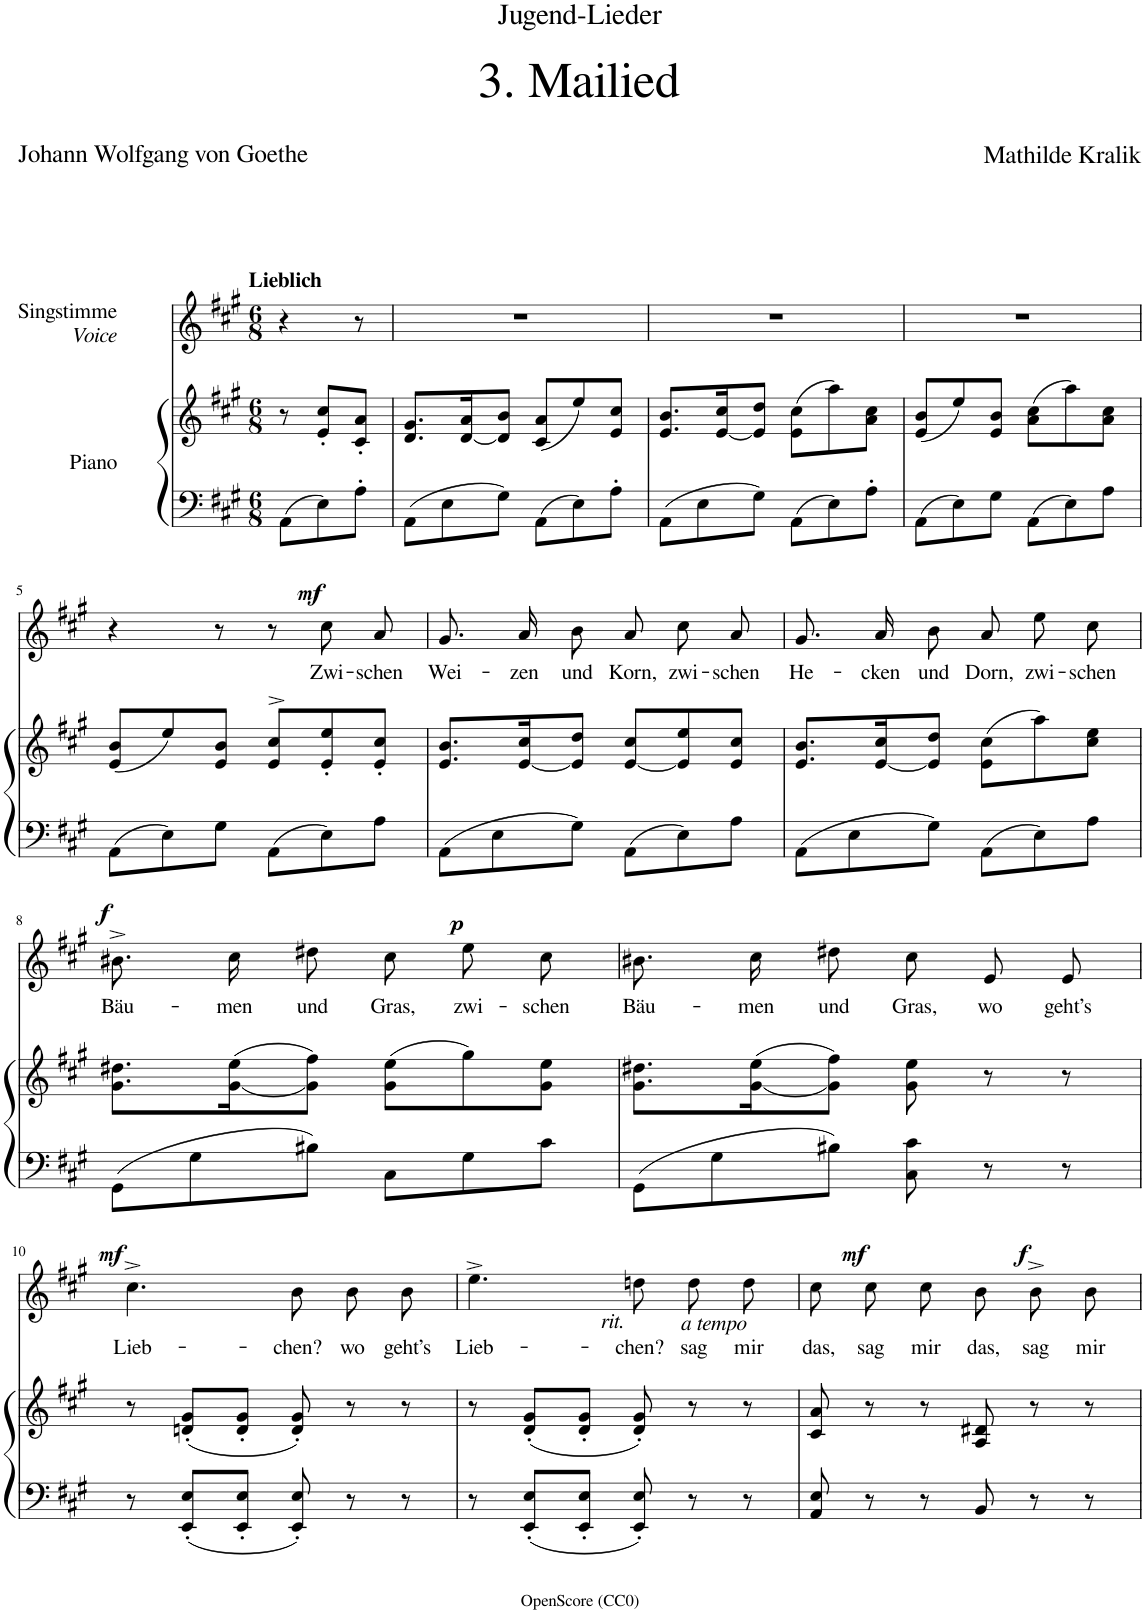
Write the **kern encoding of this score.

**kern	**kern	**kern	**text	**dynam
*part2	*part2	*part1	*part1	*part1
*staff3	*staff2	*staff1	*staff1	*staff1
*I"Piano	*	*I"Singstimme Voice	*	*
*I'Pno	*	*	*	*
*clefF4	*clefG2	*clefG2	*	*
*k[f#c#g#]	*k[f#c#g#]	*k[f#c#g#]	*	*
*M6/8	*M6/8	*M6/8	*	*
=1	=1	=1	=1	=1
!	!	!LO:TX:a:B:t=Lieblich	!	!
8AA\L	8r	4r	.	.
8E\	8e/' 8cc#/'L	.	.	.
8A'\J	8c#/' 8a/'J	8r	.	.
=2	=2	=2	=2	=2
8AA\L	8.d/ 8.g#/L	2.r	.	.
8E\	.	.	.	.
.	[16d/ 16a/K	.	.	.
8G#\J	8d/] 8b/J	.	.	.
8AA\L	(8c#/ 8a/L	.	.	.
8E\	8ee/)	.	.	.
8A'\J	8e/ 8cc#/J	.	.	.
=3	=3	=3	=3	=3
8AA\L	8.e/ 8.b/L	2.r	.	.
8E\	.	.	.	.
.	[16e/ 16cc#/K	.	.	.
8G#\J	8e/] 8dd/J	.	.	.
8AA\L	(8e\ 8cc#\L	.	.	.
8E\	8aa\)	.	.	.
8A'\J	8a\ 8cc#\J	.	.	.
=4	=4	=4	=4	=4
8AA\L	(8e/ 8b/L	2.r	.	.
8E\	8ee/)	.	.	.
8G#\J	8e/ 8b/J	.	.	.
8AA\L	(8a\ 8cc#\L	.	.	.
8E\	8aa\)	.	.	.
8A'\J	8a\ 8cc#\J	.	.	.
!!LO:LB:g=z
=5	=5	=5	=5	=5
8AA\L	(8e/ 8b/L	4r	.	.
8E\	8ee/)	.	.	.
8G#\J	8e/ 8b/J	8r	.	.
8AA\L	8e/^> 8cc#/^>L	8r	.	.
!	!	!	!LO:LY:b	!LO:DY:a
8E\	8e/' 8ee/'	8cc#\L	Zwi-	mf
!	!	!	!LO:LY:b	!
8A'\J	8e/' 8cc#/'J	8a\J	-schen	.
=6	=6	=6	=6	=6
!	!	!	!LO:LY:b	!
8AA\L	8.e/ 8.b/L	8.g#/L	Wei-	.
8E\	.	.	.	.
!	!	!	!LO:LY:b	!
.	[16e/ 16cc#/K	16a/K	-zen	.
!	!	!	!LO:LY:b	!
8G#\J	8e/] 8dd/J	8b/J	und	.
!	!	!	!LO:LY:b	!
8AA\L	[8e/ 8cc#/L	8a/L	Korn,	.
!	!	!	!LO:LY:b	!
8E\	8e/] 8ee/	8cc#/	zwi-	.
!	!	!	!LO:LY:b	!
8A'\J	8e/ 8cc#/J	8a/J	-schen	.
=7	=7	=7	=7	=7
!	!	!	!LO:LY:b	!
8AA\L	8.e/ 8.b/L	8.g#/L	He-	.
8E\	.	.	.	.
!	!	!	!LO:LY:b	!
.	[16e/ 16cc#/K	16a/K	-cken	.
!	!	!	!LO:LY:b	!
8G#\J	8e/] 8dd/J	8b/J	und	.
!	!	!	!LO:LY:b	!
8AA\L	(8e\ 8cc#\L	8a\L	Dorn,	.
!	!	!	!LO:LY:b	!
8E\	8aa\)	8ee\	zwi-	.
!	!	!	!LO:LY:b	!
8A'\J	8cc#\ 8ee\J	8cc#\J	-schen	.
!!LO:LB:g=z
=8	=8	=8	=8	=8
!	!	!	!LO:LY:b	!LO:DY:a
8GG#\L	8.g#\ 8.dd#X\L	8.b#X^\L	Bäu-	f
8G#\	.	.	.	.
!	!	!	!LO:LY:b	!
.	(>[16g#\ 16ee\K	16cc#\K	-men	.
!	!	!	!LO:LY:b	!
8B#X\J	8g#\] 8ff#\J)	8dd#X\J	und	.
!	!	!	!LO:LY:b	!
8C#\L	(8g#\ 8ee\L	8cc#\L	Gras,	.
!	!	!	!LO:LY:b	!LO:DY:a
8G#\	8gg#\)	8ee\	zwi-	p
!	!	!	!LO:LY:b	!
8c#\J	8g#\ 8ee\J	8cc#\J	-schen	.
=9	=9	=9	=9	=9
!	!	!	!LO:LY:b	!
8GG#\L	8.g#\ 8.dd#X\L	8.b#X\L	Bäu-	.
8G#\	.	.	.	.
!	!	!	!LO:LY:b	!
.	(>[16g#\ 16ee\K	16cc#\K	-men	.
!	!	!	!LO:LY:b	!
8B#X\J	8g#\] 8ff#\J)	8dd#X\J	und	.
!	!	!	!LO:LY:b	!
8C#\ 8c#\	8g#\ 8ee\	8cc#/L	Gras,	.
!	!	!	!LO:LY:b	!
8r	8r	8e/	wo	.
!	!	!	!LO:LY:b	!
8r	8r	8e/J	geht’s	.
!!LO:LB:g=z
=10	=10	=10	=10	=10
!	!	!	!LO:LY:b	!LO:DY:a
8r	8r	4.cc#^\	Lieb-	mf
8EE/' 8E/'L	(8dn/' 8g#/'L	.	.	.
8EE/' 8E/'J	8d/' 8g#/'J	.	.	.
!	!	!	!LO:LY:b	!
8EE/' 8E/'	8d/' 8g#/')	8b\L	-chen?	.
!	!	!	!LO:LY:b	!
8r	8r	8b\	wo	.
!	!	!	!LO:LY:b	!
8r	8r	8b\J	geht’s	.
=11	=11	=11	=11	=11
!	!	!	!LO:LY:b	!
8r	8r	4.ee^\	Lieb-	.
8EE/' 8E/'L	(8d/' 8g#/'L	.	.	.
8EE/' 8E/'J	8d/' 8g#/'J	.	.	.
!	!	!LO:TX:b:i:t=rit.	!	!
!	!	!	!LO:LY:b	!
8EE/' 8E/'	8d/' 8g#/')	8ddn\L	-chen?	.
!	!	!LO:TX:b:i:t=a tempo	!	!
!	!	!	!LO:LY:b	!
8r	8r	8dd\	sag	.
!	!	!	!LO:LY:b	!
8r	8r	8dd\J	mir	.
=12	=12	=12	=12	=12
!	!	!	!LO:LY:b	!
8AA/ 8E/	8c#/ 8a/	8cc#\L	das,	.
!	!	!	!LO:LY:b	!LO:DY:a
8r	8r	8cc#\	sag	mf
!	!	!	!LO:LY:b	!
8r	8r	8cc#\J	mir	.
!	!	!	!LO:LY:b	!
8BB/	8A/ 8d#X/	8b\L	das,	.
!	!	!	!LO:LY:b	!LO:DY:a
8r	8r	8b^\	sag	f
!	!	!	!LO:LY:b	!
8r	8r	8b\J	mir	.
=	=	=	=	=
*-	*-	*-	*-	*-
